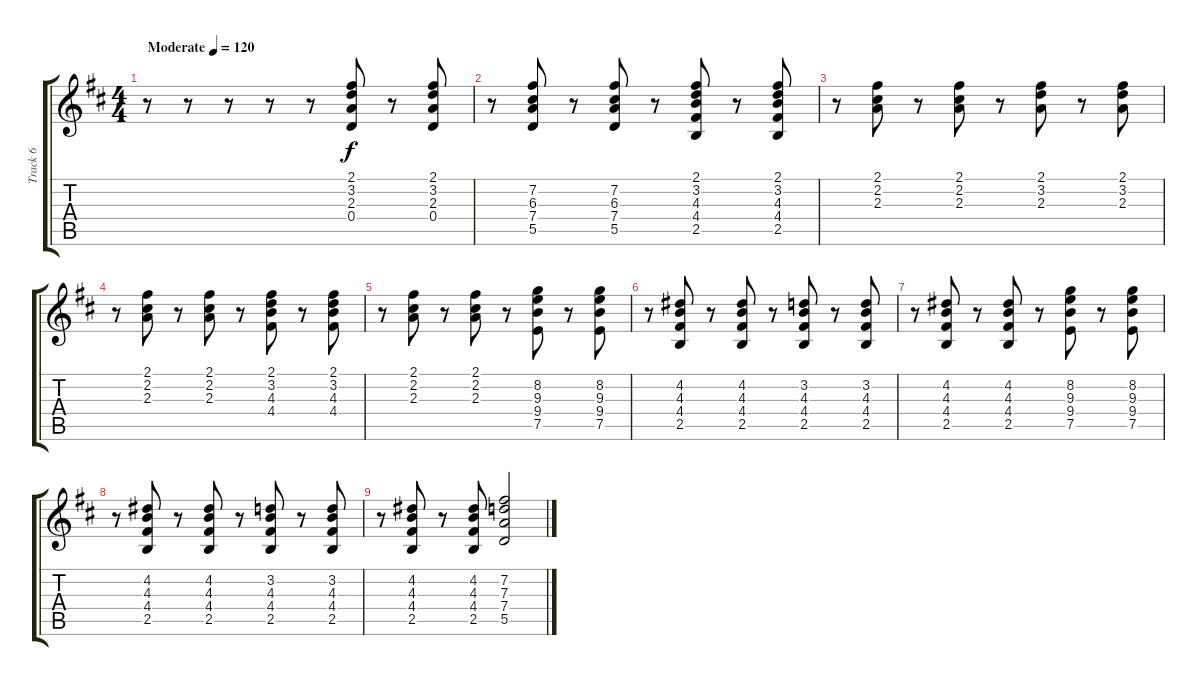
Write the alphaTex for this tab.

\track ("Track 6" "Track 6") {instrument acousticguitarnylon}
\staff {score tabs}
\tuning (E4 B3 G3 D3 A2 E2) {hide}
\ts (4 4)
\tempo (120 "Moderate")
\clef g2
\ks d
r.8{dy f instrument acousticguitarnylon} r.8 r.8 r.8 r.8 (2.1 3.2 2.3 0.4).8 r.8 (2.1 3.2 2.3 0.4).8 |
r.8 (7.2 6.3 7.4 5.5).8 r.8 (7.2 6.3 7.4 5.5).8 r.8 (2.1 3.2 4.3 4.4 2.5).8 r.8 (2.1 3.2 4.3 4.4 2.5).8 |
r.8 (2.1 2.2 2.3).8 r.8 (2.1 2.2 2.3).8 r.8 (2.1 3.2 2.3).8 r.8 (2.1 3.2 2.3).8 |
r.8 (2.1 2.2 2.3).8 r.8 (2.1 2.2 2.3).8 r.8 (2.1 3.2 4.3 4.4).8 r.8 (2.1 3.2 4.3 4.4).8 |
r.8 (2.1 2.2 2.3).8 r.8 (2.1 2.2 2.3).8 r.8 (8.2 9.3 9.4 7.5).8 r.8 (8.2 9.3 9.4 7.5).8 |
r.8 (4.2 4.3 4.4 2.5).8 r.8 (4.2 4.3 4.4 2.5).8 r.8 (3.2 4.3 4.4 2.5).8 r.8 (3.2 4.3 4.4 2.5).8 |
r.8 (4.2 4.3 4.4 2.5).8 r.8 (4.2 4.3 4.4 2.5).8 r.8 (8.2 9.3 9.4 7.5).8 r.8 (8.2 9.3 9.4 7.5).8 |
r.8 (4.2 4.3 4.4 2.5).8 r.8 (4.2 4.3 4.4 2.5).8 r.8 (3.2 4.3 4.4 2.5).8 r.8 (3.2 4.3 4.4 2.5).8 |
r.8 (4.2 4.3 4.4 2.5).8 r.8 (4.2 4.3 4.4 2.5).8 (7.2 7.3 7.4 5.5).2
